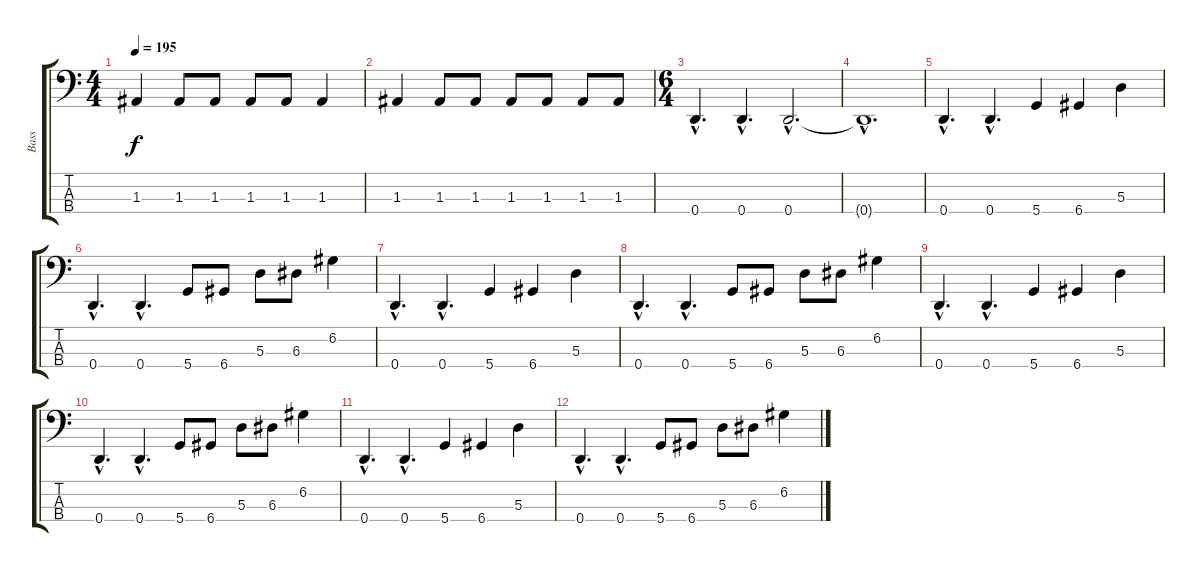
\track ("Bass" "Bass") {instrument electricbassfinger}
\staff {score tabs}
\tuning (G2 D2 A1 D1) {hide}
\ts (4 4)
\tempo 195
\clef f4
\ks c
1.3.4{dy f} 1.3.8 1.3.8 1.3.8 1.3.8 1.3.4 |
1.3.4 1.3.8 1.3.8 1.3.8 1.3.8 1.3.8 1.3.8 |
\ts (6 4)
0.4{hac}.4{d} 0.4{hac}.4{d} 0.4{hac}.2{d} |
0.4{hac t}.1{d} |
0.4{hac}.4{d} 0.4{hac}.4{d} 5.4.4 6.4.4 5.3.4 |
0.4{hac}.4{d} 0.4{hac}.4{d} 5.4.8 6.4.8 5.3.8 6.3.8 6.2.4 |
0.4{hac}.4{d} 0.4{hac}.4{d} 5.4.4 6.4.4 5.3.4 |
0.4{hac}.4{d} 0.4{hac}.4{d} 5.4.8 6.4.8 5.3.8 6.3.8 6.2.4 |
0.4{hac}.4{d} 0.4{hac}.4{d} 5.4.4 6.4.4 5.3.4 |
0.4{hac}.4{d} 0.4{hac}.4{d} 5.4.8 6.4.8 5.3.8 6.3.8 6.2.4 |
0.4{hac}.4{d} 0.4{hac}.4{d} 5.4.4 6.4.4 5.3.4 |
0.4{hac}.4{d} 0.4{hac}.4{d} 5.4.8 6.4.8 5.3.8 6.3.8 6.2.4
